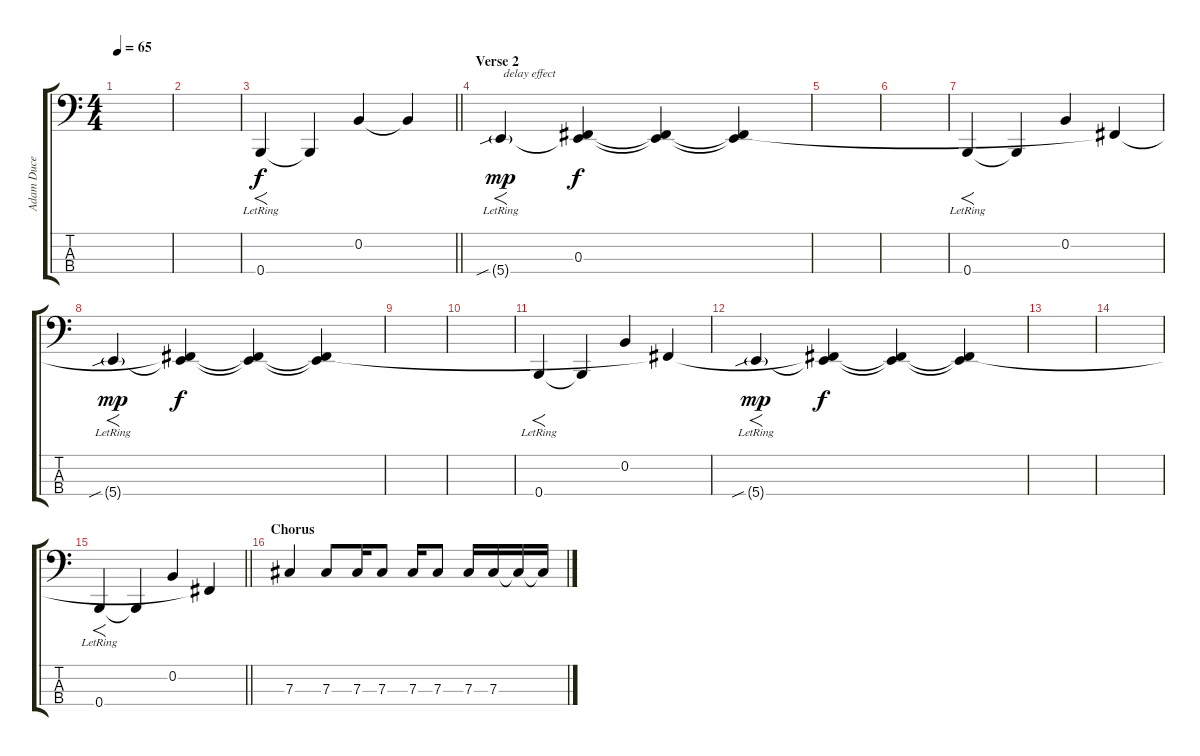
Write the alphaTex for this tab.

\track ("Adam Duce" "Adam Duce") {instrument electricbassfinger}
\staff {score tabs}
\tuning (E2 B1 Gb1 B0) {hide}
\ts (4 4)
\tempo 65
\clef f4
\ks c
|
|
\barLineRight lightlight
0.4{lr}.4{f} 0.4{t}.4 0.2.4 0.2{t}.4 |
\section ("" "Verse 2")
5.4{sib g lr}.4{f txt " delay effect" dy mp} (0.3 5.4{t}).4{dy f} (0.3{t} 5.4{t}).4 (0.3{t} 5.4{t}).4 |
|
|
0.4{lr}.4{f} 0.4{t}.4 0.2.4 0.3{t}.4 |
5.4{sib g lr}.4{f dy mp} (0.3{t} 5.4{t}).4{dy f} (0.3{t} 5.4{t}).4 (0.3{t} 5.4{t}).4 |
|
|
0.4{lr}.4{f} 0.4{t}.4 0.2.4 0.3{t}.4 |
5.4{sib g lr}.4{f dy mp} (0.3{t} 5.4{t}).4{dy f} (0.3{t} 5.4{t}).4 (0.3{t} 5.4{t}).4 |
|
|
\barLineRight lightlight
0.4{lr}.4{f} 0.4{t}.4 0.2.4 0.3{t}.4 |
\section ("" "Chorus")
7.3.4 7.3.8 7.3.16 7.3.8 7.3.16 7.3.8 7.3.16 7.3.16 7.3{t}.16 7.3{t}.16
